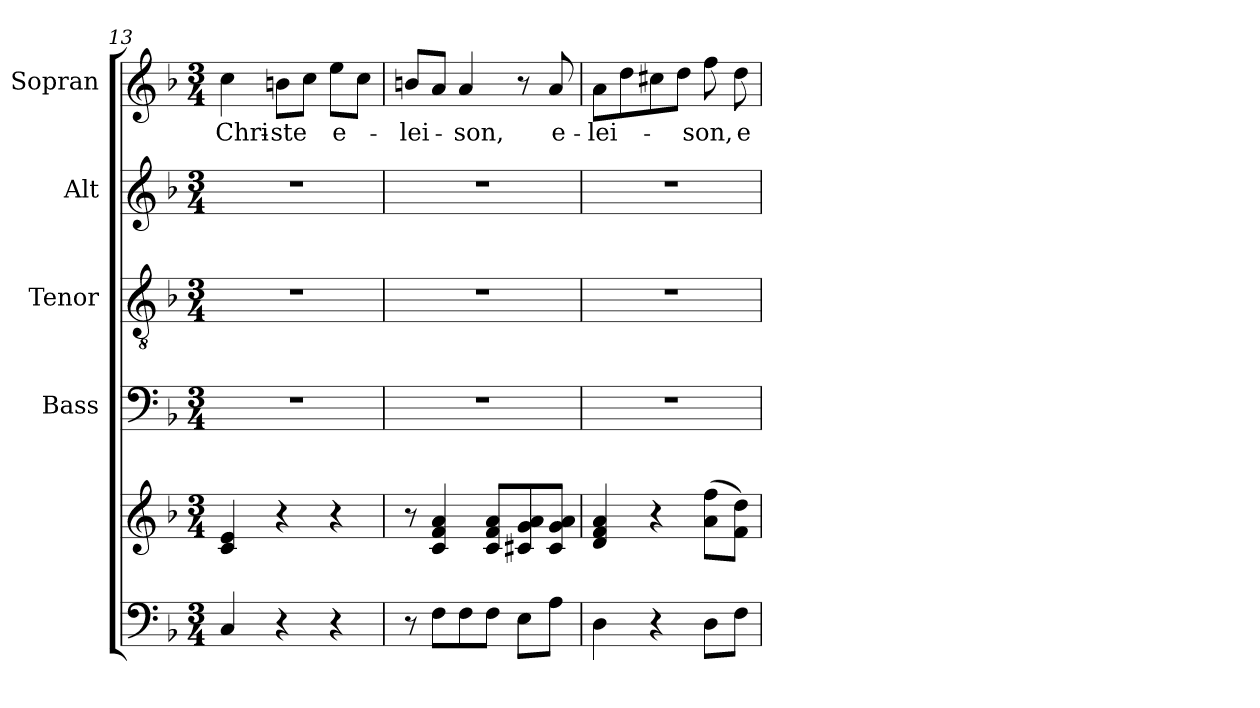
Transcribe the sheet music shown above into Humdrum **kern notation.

**kern	**kern	**kern	**kern	**kern	**kern	**text
*part5	*part5	*part4	*part3	*part2	*part1	*part1
*staff6	*staff5	*staff4	*staff3	*staff2	*staff1	*staff1
*	*	*I"Bass	*I"Tenor	*I"Alt	*I"Sopran	*
*	*	*I'B.	*I'T.	*I'A.	*I'S.	*
*clefF4	*clefG2	*clefF4	*clefGv2	*clefG2	*clefG2	*
*k[b-]	*k[b-]	*k[b-]	*k[b-]	*k[b-]	*k[b-]	*
*F:	*F:	*F:	*F:	*F:	*F:	*
*M3/4	*M3/4	*M3/4	*M3/4	*M3/4	*M3/4	*
=13	=13	=13	=13	=13	=13	=13
!	!	!	!	!	!	!LO:LY:b
4C/	4c/ 4e/	2.r	2.r	2.r	4cc\	Chri-
!	!	!	!	!	!	!LO:LY:b
4r	4r	.	.	.	8bn\L	-ste
.	.	.	.	.	8cc\J	.
!	!	!	!	!	!	!LO:LY:b
4r	4r	.	.	.	8ee\L	e-
.	.	.	.	.	8cc\J	.
=14	=14	=14	=14	=14	=14	=14
!	!	!	!	!	!	!LO:LY:b
8r	8r	2.r	2.r	2.r	8bn/L	-lei-
8F\L	4c/ 4f/ 4a/	.	.	.	8a/J	.
!	!	!	!	!	!	!LO:LY:b
8F\	.	.	.	.	4a/	-son,
8F\J	8c/ 8f/ 8a/L	.	.	.	.	.
8E\L	8c#X/ 8g/ 8a/	.	.	.	8r	.
!	!	!	!	!	!	!LO:LY:b
8A\J	8c#/ 8g/ 8a/J	.	.	.	8a/	e-
=15	=15	=15	=15	=15	=15	=15
!	!	!	!	!	!	!LO:LY:b
4D\	4d/ 4f/ 4a/	2.r	2.r	2.r	8a\L	-lei-
.	.	.	.	.	8dd\	.
4r	4r	.	.	.	8cc#X\	.
.	.	.	.	.	8dd\J	.
!	!	!	!	!	!	!LO:LY:b
8D\L	(>8a\ 8ff\L	.	.	.	8ff\	-son,
!	!	!	!	!	!	!LO:LY:b
8F\J	8f\ 8dd\J)	.	.	.	8dd\	e-
=	=	=	=	=	=	=
*-	*-	*-	*-	*-	*-	*-
